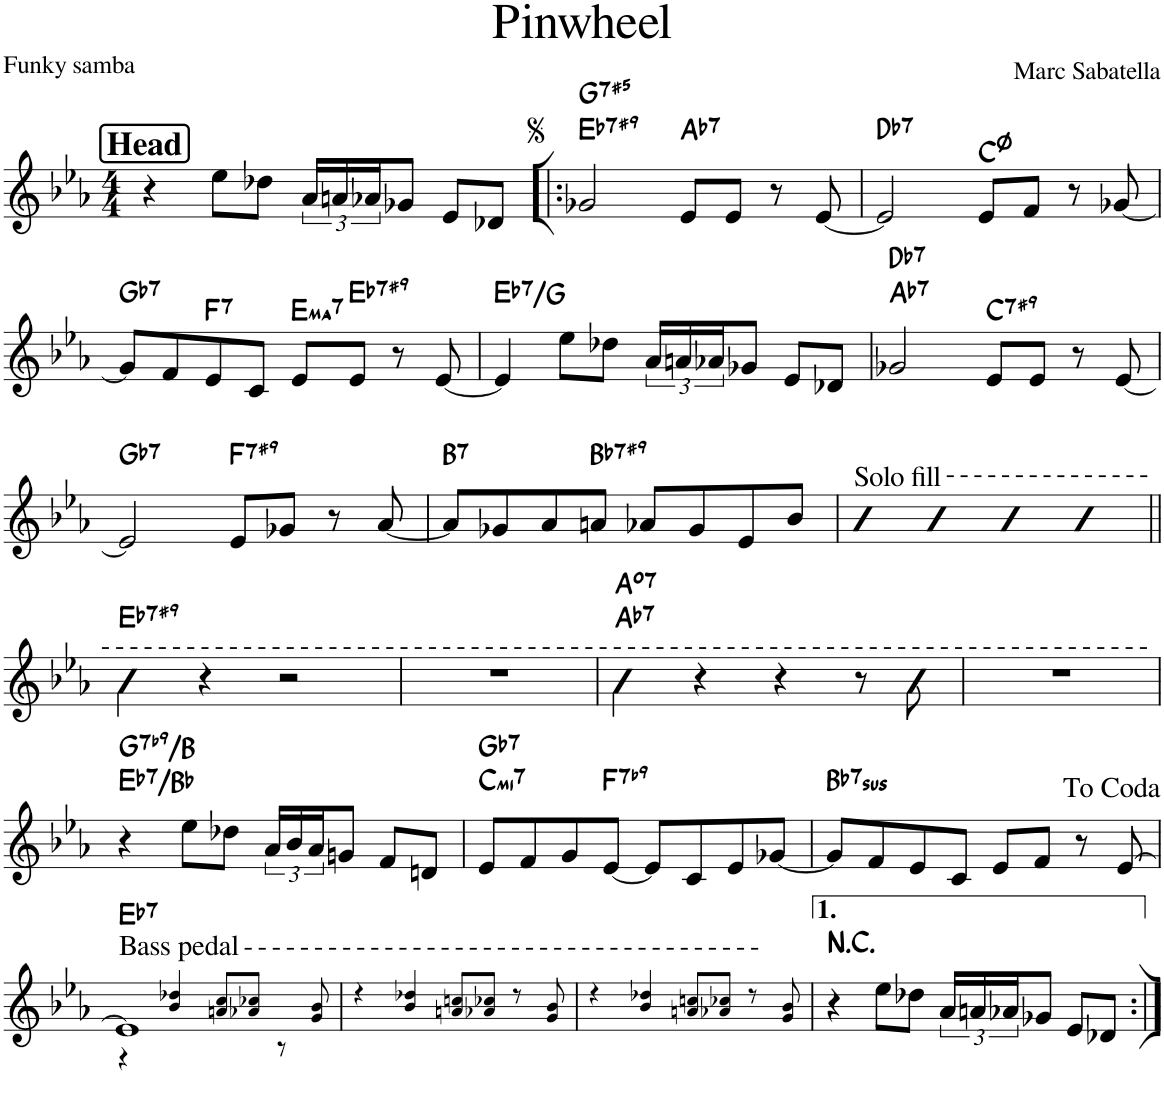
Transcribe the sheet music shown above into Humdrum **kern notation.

**kern	**harte
*part1	*part1
*staff1	*
*I"Piano	*
*I'Pno	*
*clefG2	*
*k[b-e-a-]	*
*M4/4	*
=1	=1
!LO:TX:a:B:t=Head	!
4r	.
8ee-\L	.
8dd-X\J	.
24a-/LL	.
24an/	.
24a-X/J	.
8g-X/J	.
8e-/L	.
8d-X/J	.
=2!|:	=2!|:
!	!LO:H:n=1:kt=7
!	!LO:H:n=2:kt=7
2g-X/	Eb:7(#9) G:aug(b7)
!	!LO:H:kt=7
8e-/L	Ab:7
8e-/J	.
8r	.
[8e-/	.
=3	=3
!	!LO:H:kt=7
2e-/]	Db:7
!	!LO:H:kt=mi7b5
8e-/L	C:hdim7
8f/J	.
8r	.
[8g-X/	.
!!LO:LB:g=z
=4	=4
!	!LO:H:kt=7
8g-/L]	Gb:7
8f/	.
!	!LO:H:kt=7
8e-/	F:7
8c/J	.
!	!LO:H:kt=ma7
8e-/L	E:maj7
!	!LO:H:kt=7
8e-/J	Eb:7(#9)
8r	.
[8e-/	.
=5	=5
!	!LO:H:kt=7
4e-/]	Eb:7/3
8ee-\L	.
8dd-X\J	.
24a-/LL	.
24an/	.
24a-X/J	.
8g-X/J	.
8e-/L	.
8d-X/J	.
=6	=6
!	!LO:H:n=1:kt=7
!	!LO:H:n=2:kt=7
2g-X/	Ab:7 Db:7
!	!LO:H:kt=7
8e-/L	C:7(#9)
8e-/J	.
8r	.
[8e-/	.
!!LO:LB:g=z
=7	=7
!	!LO:H:kt=7
2e-/]	Gb:7
!	!LO:H:kt=7
8e-/L	F:7(#9)
8g-X/J	.
8r	.
[8a-/	.
=8	=8
!	!LO:H:kt=7
8a-/L]	B:7
8g-X/	.
8a-/	.
!	!LO:H:kt=7
8an/J	Bb:7(#9)
8a-X/L	.
8g-/	.
8e-/	.
8b-/J	.
=9	=9
!LO:TX:a:t=<font size="12"/>Solo fill	!
4b-	.
4b-	.
4b-	.
4b-	.
!!LO:LB:g=z
=10||	=10||
!	!LO:H:kt=7
4b-\	Eb:7(#9)
4r	.
2r	.
=11	=11
1r	.
=12	=12
!	!LO:H:n=1:kt=7
!	!LO:H:n=2:kt=7
4b-\	Ab:7 A:dim7
4r	.
4r	.
8r	.
8b-\	.
=13	=13
1r	.
!!LO:LB:g=z
=14	=14
!	!LO:H:n=1:kt=7
!	!LO:H:n=2:kt=7
4r	Eb:7/5 G:7(b9)/3
8ee-\L	.
8dd-X\J	.
24a-/LL	.
24b-/	.
24a-/J	.
8gn/J	.
8f/L	.
8dn/J	.
=15	=15
!	!LO:H:n=1:kt=mi7
!	!LO:H:n=2:kt=7
8e-/L	C:min7 Gb:7
8f/	.
8g/	.
!	!LO:H:kt=7
[8e-/J	F:7(b9)
8e-/L]	.
8c/	.
8e-/	.
[8g-X/J	.
=16	=16
!	!LO:H:kt=7sus
8g-/L]	Bb:sus4(7)
8f/	.
8e-/	.
8c/J	.
8e-/L	.
8f/J	.
8r	.
[8e-/	.
!!LO:LB:g=z
=17	=17
*^	*
!LO:TX:a:t=<font size="12"/>Bass pedal	!	!LO:H:kt=7
1e-]	4r	Eb:7
.	4b-!/ 4dd-X!/	.
.	8an!/ 8cc!/L	.
.	8a-X!/ 8cc-X!/J	.
.	8r	.
.	8g!/ 8b-!/	.
=18	=18	=18
1ryy	4r	.
.	4b-!/ 4dd-X!/	.
.	8an!/ 8ccn!/L	.
.	8a-X!/ 8cc-X!/J	.
.	8r	.
.	8g!/ 8b-!/	.
=19	=19	=19
1ryy	4r	.
.	4b-!/ 4dd-X!/	.
.	8an!/ 8ccn!/L	.
.	8a-X!/ 8cc-X!/J	.
.	8r	.
.	8g!/ 8b-!/	.
=20	=20	=20
!	!	!LO:H:kt=N.C.
*v	*v	*
4r	N
8ee-\L	.
8dd-X\J	.
24a-/LL	.
24an/	.
24a-X/J	.
8g-X/J	.
8e-/L	.
8d-X/J	.
=:|!	=:|!
*-	*-
